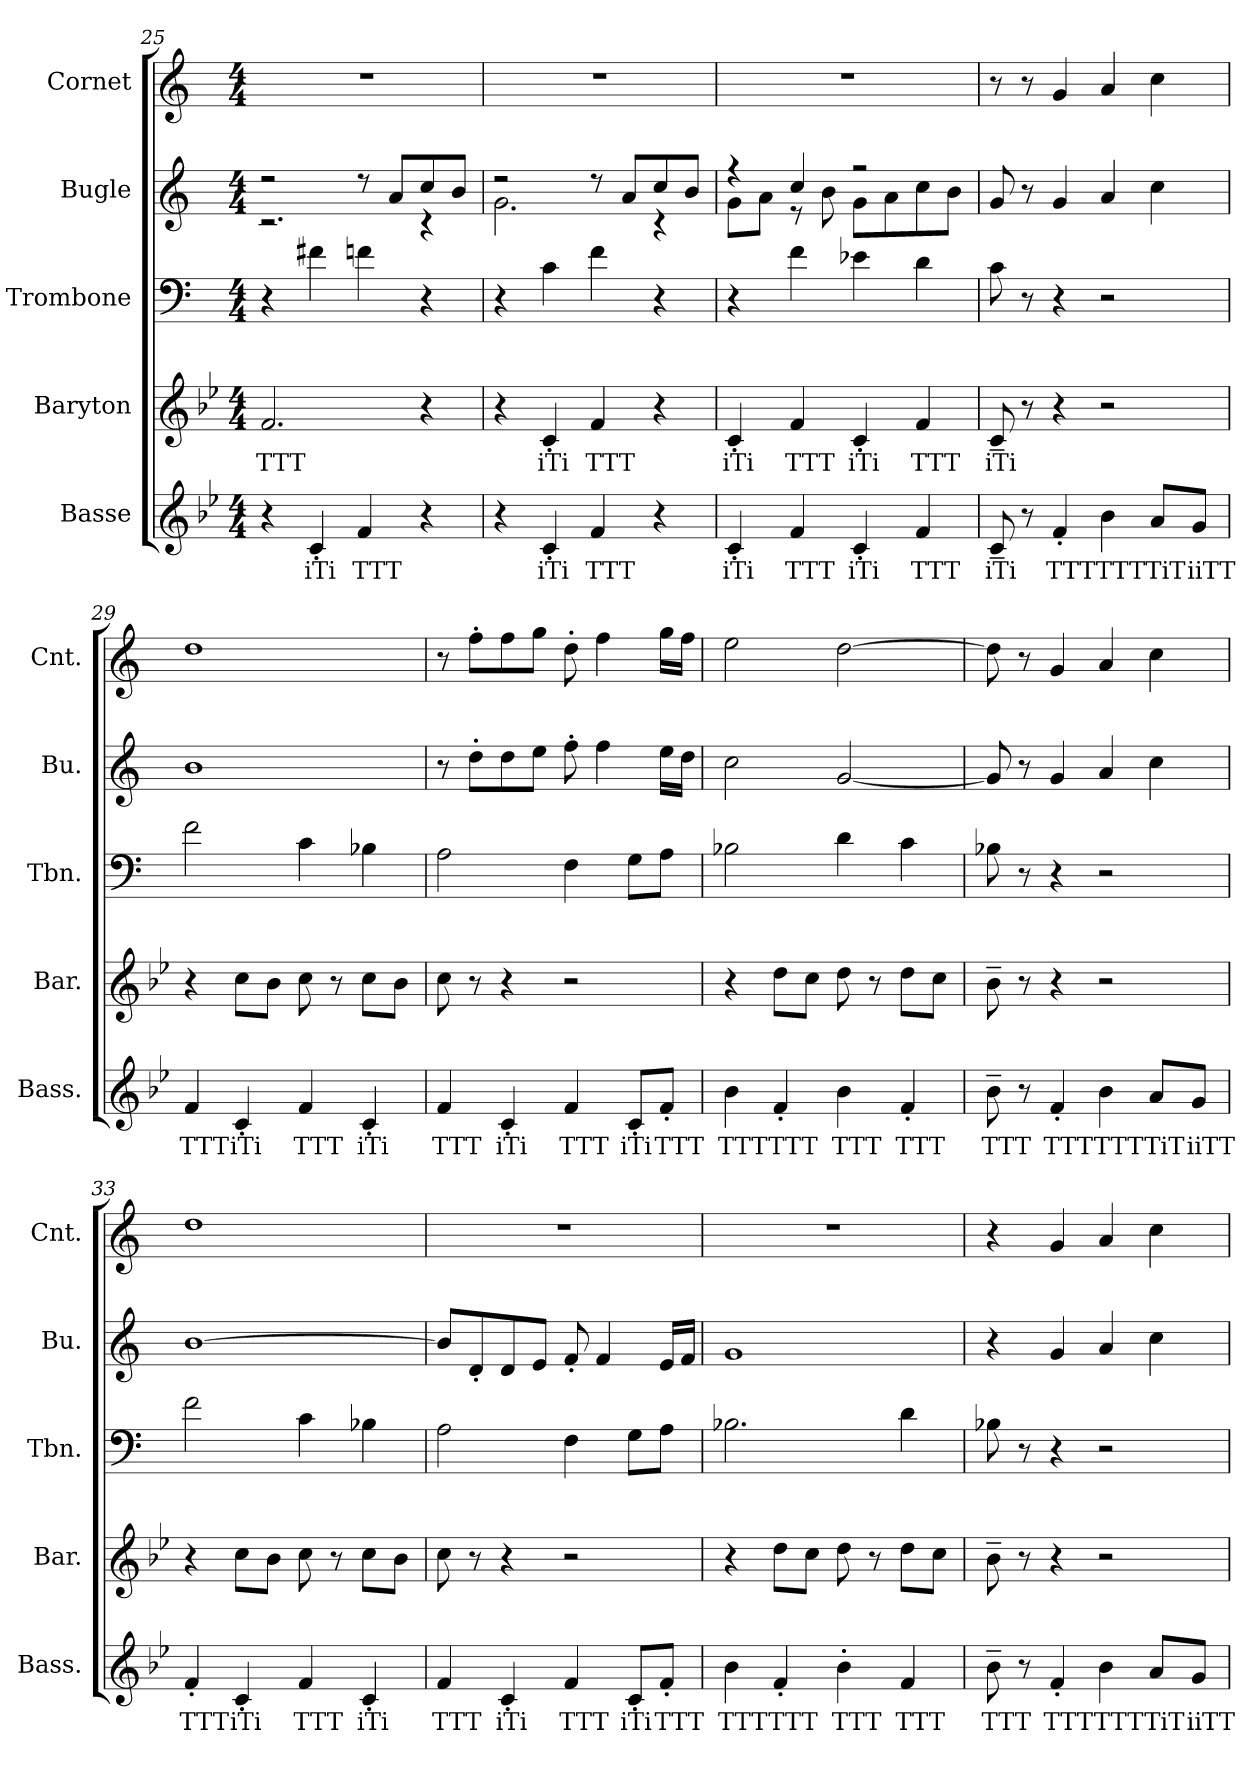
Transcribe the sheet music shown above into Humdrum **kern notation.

**kern	**text	**kern	**text	**kern	**kern	**kern
*part5	*part5	*part4	*part4	*part3	*part2	*part1
*staff5	*staff5	*staff4	*staff4	*staff3	*staff2	*staff1
*I"Basse	*	*I"Baryton	*	*I"Trombone	*I"Bugle	*I"Cornet
*I'Bass.	*	*I'Bar.	*	*I'Tbn.	*I'Bu.	*I'Cnt.
!!LO:LB:g=z
*clefG2	*	*clefG2	*	*clefF4	*clefG2	*clefG2
*ITrd8c14	*	*ITrd8c14	*	*	*ITrd1c2	*ITrd1c2
*k[b-e-]	*	*k[b-e-]	*	*k[]	*k[b-e-]	*k[b-e-]
*M4/4	*	*M4/4	*	*M4/4	*M4/4	*M4/4
=25	=25	=25	=25	=25	=25	=25
!	!	!	!LO:LY:b	!	!	!
*	*	*	*	*	*^	*
4r	.	2.F/	TTT	4r	2r	2.r	1r
!	!LO:LY:b	!	!	!	!	!	!
4C'/	iTi	.	.	4f#X\	.	.	.
!	!LO:LY:b	!	!	!	!	!	!
4F/	TTT	.	.	4fn\	8r	.	.
.	.	.	.	.	8g/L	.	.
4r	.	4r	.	4r	8b-/	4r	.
.	.	.	.	.	8a/J	.	.
=26	=26	=26	=26	=26	=26	=26	=26
4r	.	4r	.	4r	2r	2.f\	1r
!	!LO:LY:b	!	!LO:LY:b	!	!	!	!
4C'/	iTi	4C'/	iTi	4c\	.	.	.
!	!LO:LY:b	!	!LO:LY:b	!	!	!	!
4F/	TTT	4F/	TTT	4f\	8r	.	.
.	.	.	.	.	8g/L	.	.
4r	.	4r	.	4r	8b-/	4r	.
.	.	.	.	.	8a/J	.	.
=27	=27	=27	=27	=27	=27	=27	=27
!	!LO:LY:b	!	!LO:LY:b	!	!	!	!
4C'/	iTi	4C'/	iTi	4r	4r	8f\L	1r
.	.	.	.	.	.	8g\J	.
!	!LO:LY:b	!	!LO:LY:b	!	!	!	!
4F/	TTT	4F/	TTT	4f\	4b-/	8r	.
.	.	.	.	.	.	8a\	.
!	!LO:LY:b	!	!LO:LY:b	!	!	!	!
4C'/	iTi	4C'/	iTi	4e-X\	2r	8f\L	.
.	.	.	.	.	.	8g\	.
!	!LO:LY:b	!	!LO:LY:b	!	!	!	!
4F/	TTT	4F/	TTT	4d\	.	8b-\	.
.	.	.	.	.	.	8a\J	.
=28	=28	=28	=28	=28	=28	=28	=28
!	!LO:LY:b	!	!LO:LY:b	!	!	!	!
*	*	*	*	*	*v	*v	*
8C~/	iTi	8C~/	iTi	8c\	8f/	8r
8r	.	8r	.	8r	8r	8r
!	!LO:LY:b	!	!	!	!	!
4F'/	TTT	4r	.	4r	4f/	4f/
!	!LO:LY:b	!	!	!	!	!
4B-\	TTT	2r	.	2r	4g/	4g/
!	!LO:LY:b	!	!	!	!	!
8A/L	TiT	.	.	.	4b-\	4b-\
!	!LO:LY:b	!	!	!	!	!
8G/J	iiTT	.	.	.	.	.
!!LO:PB:g=z
=29	=29	=29	=29	=29	=29	=29
!	!LO:LY:b	!	!	!	!	!
4F/	TTT	4r	.	2f\	1a	1cc
!	!LO:LY:b	!	!	!	!	!
4C'/	iTi	8c\L	.	.	.	.
.	.	8B-\J	.	.	.	.
!	!LO:LY:b	!	!	!	!	!
4F/	TTT	8c\	.	4c\	.	.
.	.	8r	.	.	.	.
!	!LO:LY:b	!	!	!	!	!
4C'/	iTi	8c\L	.	4B-X\	.	.
.	.	8B-\J	.	.	.	.
=30	=30	=30	=30	=30	=30	=30
!	!LO:LY:b	!	!	!	!	!
4F/	TTT	8c\	.	2A\	8r	8r
.	.	8r	.	.	8cc'\L	8ee-'\L
!	!LO:LY:b	!	!	!	!	!
4C'/	iTi	4r	.	.	8cc\	8ee-\
.	.	.	.	.	8dd\J	8ff\J
!	!LO:LY:b	!	!	!	!	!
4F/	TTT	2r	.	4F\	8ee-'\	8cc'\
.	.	.	.	.	4ee-\	4ee-\
!	!LO:LY:b	!	!	!	!	!
8C'/L	iTi	.	.	8G\L	.	.
!	!LO:LY:b	!	!	!	!	!
8F'/J	TTT	.	.	8A\J	16dd\LL	16ff\LL
.	.	.	.	.	16cc\JJ	16ee-\JJ
=31	=31	=31	=31	=31	=31	=31
!	!LO:LY:b	!	!	!	!	!
4B-\	TTT	4r	.	2B-X\	2b-\	2dd\
!	!LO:LY:b	!	!	!	!	!
4F'/	TTT	8d\L	.	.	.	.
.	.	8c\J	.	.	.	.
!	!LO:LY:b	!	!	!	!	!
4B-\	TTT	8d\	.	4d\	[2f/	[2cc\
.	.	8r	.	.	.	.
!	!LO:LY:b	!	!	!	!	!
4F'/	TTT	8d\L	.	4c\	.	.
.	.	8c\J	.	.	.	.
!!LO:LB:g=z
=32	=32	=32	=32	=32	=32	=32
!	!LO:LY:b	!	!	!	!	!
8B-~\	TTT	8B-~\	.	8B-X\	8f/]	8cc\]
8r	.	8r	.	8r	8r	8r
!	!LO:LY:b	!	!	!	!	!
4F'/	TTT	4r	.	4r	4f/	4f/
!	!LO:LY:b	!	!	!	!	!
4B-\	TTT	2r	.	2r	4g/	4g/
!	!LO:LY:b	!	!	!	!	!
8A/L	TiT	.	.	.	4b-\	4b-\
!	!LO:LY:b	!	!	!	!	!
8G/J	iiTT	.	.	.	.	.
=33	=33	=33	=33	=33	=33	=33
!	!LO:LY:b	!	!	!	!	!
4F'/	TTT	4r	.	2f\	[1a	1cc
!	!LO:LY:b	!	!	!	!	!
4C'/	iTi	8c\L	.	.	.	.
.	.	8B-\J	.	.	.	.
!	!LO:LY:b	!	!	!	!	!
4F/	TTT	8c\	.	4c\	.	.
.	.	8r	.	.	.	.
!	!LO:LY:b	!	!	!	!	!
4C'/	iTi	8c\L	.	4B-X\	.	.
.	.	8B-\J	.	.	.	.
=34	=34	=34	=34	=34	=34	=34
!	!LO:LY:b	!	!	!	!	!
4F/	TTT	8c\	.	2A\	8a/L]	1r
.	.	8r	.	.	8c'/	.
!	!LO:LY:b	!	!	!	!	!
4C'/	iTi	4r	.	.	8c/	.
.	.	.	.	.	8d/J	.
!	!LO:LY:b	!	!	!	!	!
4F/	TTT	2r	.	4F\	8e-'/	.
.	.	.	.	.	4e-/	.
!	!LO:LY:b	!	!	!	!	!
8C'/L	iTi	.	.	8G\L	.	.
!	!LO:LY:b	!	!	!	!	!
8F'/J	TTT	.	.	8A\J	16d/LL	.
.	.	.	.	.	16e-/JJ	.
!!LO:LB:g=z
=35	=35	=35	=35	=35	=35	=35
!	!LO:LY:b	!	!	!	!	!
4B-\	TTT	4r	.	2.B-X\	1f	1r
!	!LO:LY:b	!	!	!	!	!
4F'/	TTT	8d\L	.	.	.	.
.	.	8c\J	.	.	.	.
!	!LO:LY:b	!	!	!	!	!
4B-'\	TTT	8d\	.	.	.	.
.	.	8r	.	.	.	.
!	!LO:LY:b	!	!	!	!	!
4F/	TTT	8d\L	.	4d\	.	.
.	.	8c\J	.	.	.	.
=36	=36	=36	=36	=36	=36	=36
!	!LO:LY:b	!	!	!	!	!
8B-~\	TTT	8B-~\	.	8B-X\	4r	4r
8r	.	8r	.	8r	.	.
!	!LO:LY:b	!	!	!	!	!
4F'/	TTT	4r	.	4r	4f/	4f/
!	!LO:LY:b	!	!	!	!	!
4B-\	TTT	2r	.	2r	4g/	4g/
!	!LO:LY:b	!	!	!	!	!
8A/L	TiT	.	.	.	4b-\	4b-\
!	!LO:LY:b	!	!	!	!	!
8G/J	iiTT	.	.	.	.	.
=	=	=	=	=	=	=
*-	*-	*-	*-	*-	*-	*-
